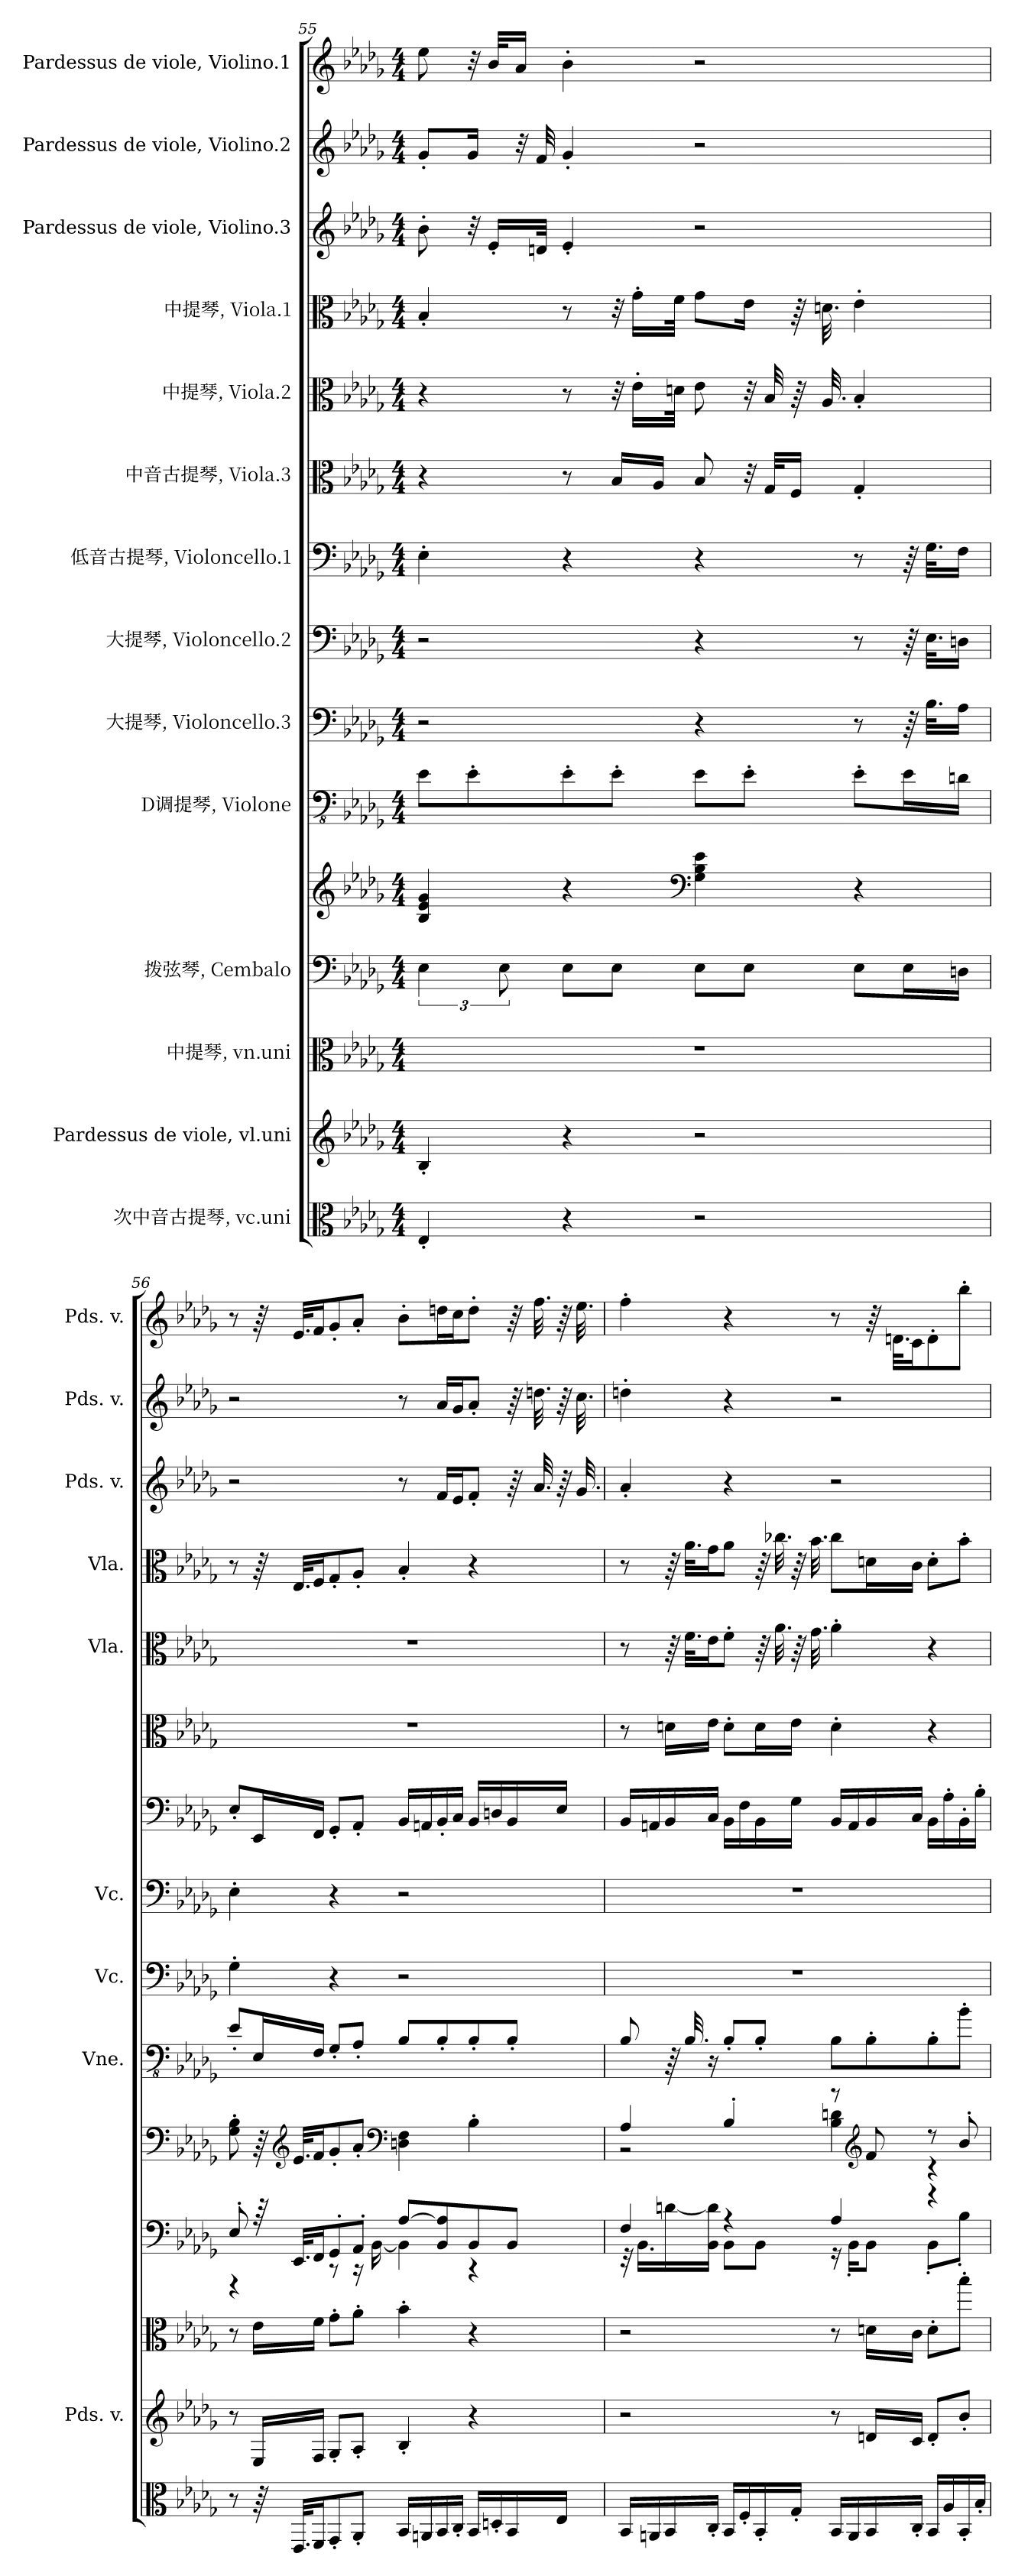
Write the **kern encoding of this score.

**kern	**kern	**kern	**kern	**kern	**kern	**kern	**kern	**kern	**kern	**kern	**kern	**kern	**kern	**kern
*part14	*part13	*part12	*part11	*part11	*part10	*part9	*part8	*part7	*part6	*part5	*part4	*part3	*part2	*part1
*staff15	*staff14	*staff13	*staff12	*staff11	*staff10	*staff9	*staff8	*staff7	*staff6	*staff5	*staff4	*staff3	*staff2	*staff1
*I"次中音古提琴, vc.uni	*I"Pardessus de viole, vl.uni	*I"中提琴, vn.uni	*I"拨弦琴, Cembalo	*	*I"D调提琴, Violone	*I"大提琴, Violoncello.3	*I"大提琴, Violoncello.2	*I"低音古提琴, Violoncello.1	*I"中音古提琴, Viola.3	*I"中提琴, Viola.2	*I"中提琴, Viola.1	*I"Pardessus de viole, Violino.3	*I"Pardessus de viole, Violino.2	*I"Pardessus de viole, Violino.1
*	*I'Pds. v.	*	*	*	*I'Vne.	*I'Vc.	*I'Vc.	*	*	*I'Vla.	*I'Vla.	*I'Pds. v.	*I'Pds. v.	*I'Pds. v.
!!LO:PB:g=z
*clefC3	*clefG2	*clefC3	*clefF4	*clefG2	*clefFv4	*clefF4	*clefF4	*clefF4	*clefC3	*clefC3	*clefC3	*clefG2	*clefG2	*clefG2
*	*	*	*	*	*ITrd7c12	*	*	*	*	*	*	*	*	*
*k[b-e-a-d-g-]	*k[b-e-a-d-g-]	*k[b-e-a-d-g-]	*k[b-e-a-d-g-]	*k[b-e-a-d-g-]	*k[b-e-a-d-g-]	*k[b-e-a-d-g-]	*k[b-e-a-d-g-]	*k[b-e-a-d-g-]	*k[b-e-a-d-g-]	*k[b-e-a-d-g-]	*k[b-e-a-d-g-]	*k[b-e-a-d-g-]	*k[b-e-a-d-g-]	*k[b-e-a-d-g-]
*M4/4	*M4/4	*M4/4	*M4/4	*M4/4	*M4/4	*M4/4	*M4/4	*M4/4	*M4/4	*M4/4	*M4/4	*M4/4	*M4/4	*M4/4
=55	=55	=55	=55	=55	=55	=55	=55	=55	=55	=55	=55	=55	=55	=55
4E-'/	4B-'/	1r	6E-\	4B-/ 4e-/ 4g-/	8EE-\L	2r	2r	4E-'\	4r	4r	4B-'/	8b-'\	8g-'/L	8ee-\
.	.	.	.	.	8EE-'\	.	.	.	.	.	.	32r	16g-/Jk	32r
.	.	.	.	.	.	.	.	.	.	.	.	16e-'/LL	.	32b-/KLL
.	.	.	12E-\	.	.	.	.	.	.	.	.	.	.	.
.	.	.	.	.	.	.	.	.	.	.	.	.	32r	16a-/JJ
.	.	.	.	.	.	.	.	.	.	.	.	32dn/JJk	32f/	.
4r	4r	.	8E-\L	4r	8EE-'\	.	.	4r	8r	8r	8r	4e-'/	4g-'/	4b-'\
.	.	.	8E-\J	.	8EE-'\J	.	.	.	16B-/LL	32r	32r	.	.	.
.	.	.	.	.	.	.	.	.	.	16e-'\LL	16g-'\LL	.	.	.
.	.	.	.	.	.	.	.	.	16A-/JJ	.	.	.	.	.
.	.	.	.	.	.	.	.	.	.	32dn\JJk	32f\JJk	.	.	.
*	*	*	*	*clefF4	*	*	*	*	*	*	*	*	*	*
2r	2r	.	8E-\L	4G-\ 4B-\ 4e-\	8EE-\L	4r	4r	4r	8B-/	8e-\	8g-\L	2r	2r	2r
.	.	.	8E-\J	.	8EE-'\J	.	.	.	32r	32r	16e-\Jk	.	.	.
.	.	.	.	.	.	.	.	.	32G-/KLL	32B-/	.	.	.	.
.	.	.	.	.	.	.	.	.	16F/JJ	64r	64r	.	.	.
.	.	.	.	.	.	.	.	.	.	32.A-/	32.dn\	.	.	.
.	.	.	8E-\L	4r	8EE-'\L	8r	8r	8r	4G-'/	4B-'/	4e-'\	.	.	.
.	.	.	16E-\L	.	16EE-\L	64r	64r	64r	.	.	.	.	.	.
.	.	.	.	.	.	32.B-\KLL	32.E-\KLL	32.G-\KLL	.	.	.	.	.	.
.	.	.	16Dn\JJ	.	16DDn\JJ	16A-\JJ	16Dn\JJ	16F\JJ	.	.	.	.	.	.
!!LO:PB:g=z
=56	=56	=56	=56	=56	=56	=56	=56	=56	=56	=56	=56	=56	=56	=56
*	*	*	*^	*	*	*	*	*	*	*	*	*	*	*
8r	8r	8r	8E-'/	4r	8G-\' 8B-\'	8EE-'/L	4G-'\	4E-'\	8E-'/L	1r	1r	8r	2r	2r	8r
64r	16E-/LL	16e-\LL	64r	.	64r	16EEE-/L	.	.	16EE-/L	.	.	64r	.	.	64r
*	*	*	*	*	*clefG2	*	*	*	*	*	*	*	*	*	*
32.EE-/KLL	.	.	32.EE-/KLL	.	32.e-/KLL	.	.	.	.	.	.	32.E-/KLL	.	.	32.e-/KLL
16FF/J	16F/JJ	16f\JJ	16FF/J	.	16f/J	16FFF/JJ	.	.	16FF/JJ	.	.	16F/J	.	.	16f/J
8GG-'/	8G-'/L	8g-'\L	8GG-'/	8r	8g-'/	8GGG-'/L	4r	4r	8GG-'/L	.	.	8G-'/	.	.	8g-'/
8AA-'/J	8A-'/J	8a-'\J	8AA-'/J	16r	8a-'/J	8AAA-'/J	.	.	8AA-'/J	.	.	8A-'/J	.	.	8a-'/J
.	.	.	.	[16BB-\	.	.	.	.	.	.	.	.	.	.	.
*	*	*	*	*	*clefF4	*	*	*	*	*	*	*	*	*	*
16BB-/LL	4B-'/	4b-'\	[8A-/L	4BB-\]	4Dn\ 4F\	8BBB-/L	2r	2r	16BB-/LL	.	.	4B-'/	8r	8r	8b-'\L
16AAn/	.	.	.	.	.	.	.	.	16AAn/	.	.	.	.	.	.
16BB-/	.	.	8BB-/ 8A-/]	.	.	8BBB-'/	.	.	16BB-'/	.	.	.	16f/LL	16a-/LL	16ddn\L
16C'/JJ	.	.	.	.	.	.	.	.	16C/JJ	.	.	.	16e-/J	16g-/J	16cc\J
16BB-/LL	4r	4r	8BB-/	4r	4B-'\	8BBB-'/	.	.	16BB-/LL	.	.	4r	8f'/J	8a-'/J	8dd'\J
16Dn'/	.	.	.	.	.	.	.	.	16Dn/	.	.	.	.	.	.
16BB-/	.	.	8BB-/J	.	.	8BBB-'/J	.	.	16BB-/	.	.	.	64r	64r	64r
.	.	.	.	.	.	.	.	.	.	.	.	.	32.a-/	32.ddn\	32.ff\
16E-/JJ	.	.	.	.	.	.	.	.	16E-/JJ	.	.	.	64r	64r	64r
.	.	.	.	.	.	.	.	.	.	.	.	.	32.g-/	32.cc\	32.ee-\
!!LO:PB:g=z
=57	=57	=57	=57	=57	=57	=57	=57	=57	=57	=57	=57	=57	=57	=57	=57
*	*	*	*	*	*^	*	*	*	*	*	*	*	*	*	*
16BB-/LL	2r	2r	4F/	32r	4A-/	2r	8BBB-/	1r	1r	16BB-/LL	8r	8r	8r	4a-'/	4ddn'\	4ff'\
.	.	.	.	16.BB-\LL	.	.	.	.	.	.	.	.	.	.	.	.
16AAn/	.	.	.	.	.	.	.	.	.	16AAn/	.	.	.	.	.	.
16BB-/	.	.	.	[16dn\	.	.	64r	.	.	16BB-/	16dn\LL	64r	64r	.	.	.
.	.	.	.	.	.	.	32.BBB-/	.	.	.	.	32.f\KLL	32.a-\KLL	.	.	.
16C'/JJ	.	.	.	16BB-\ 16d\]JJ	.	.	16r	.	.	16C/JJ	16e-\JJ	16e-\J	16g-\J	.	.	.
16BB-/LL	.	.	4r	8BB-\L	4B-'/	.	8BBB-'/L	.	.	16BB-\LL	8d'\L	8f'\J	8a-\J	4r	4r	4r
16F'/	.	.	.	.	.	.	.	.	.	16F\	.	.	.	.	.	.
16BB-'/	.	.	.	8BB-\J	.	.	8BBB-'/J	.	.	16BB-\	16d\L	64r	64r	.	.	.
.	.	.	.	.	.	.	.	.	.	.	.	32.a-\	32.cc-X\	.	.	.
16G-'/JJ	.	.	.	.	.	.	.	.	.	16G-\JJ	16e-\JJ	64r	64r	.	.	.
.	.	.	.	.	.	.	.	.	.	.	.	32.g-\	32.b-\	.	.	.
16BB-/LL	8r	8r	4A-/	16r	8r	4B-\ 4dn\	8BBB-\L	.	.	16BB-/LL	4d'\	4a-'\	8cc-\L	2r	2r	8r
16AA/	.	.	.	16BB-'\KL	.	.	.	.	.	16AA/	.	.	.	.	.	.
*	*	*	*	*	*clefG2	*	*	*	*	*	*	*	*	*	*	*
16BB-/	16dn/LL	16dn\LL	.	8BB-\J	8f/	.	8BBB-'\	.	.	16BB-/	.	.	16dn\L	.	.	64r
.	.	.	.	.	.	.	.	.	.	.	.	.	.	.	.	32.dn\KLL
16C'/JJ	16c/JJ	16c\JJ	.	.	.	.	.	.	.	16C/JJ	.	.	16c\JJ	.	.	16c\J
16BB-/LL	8d'/L	8d'\L	4r	8BB-'\L	8r	4r	8BBB-'\	.	.	16BB-\LL	4r	4r	8d'\L	.	.	8d'\
16A-/	.	.	.	.	.	.	.	.	.	16A-'\	.	.	.	.	.	.
16BB-'/	8b-'/J	8bb-'\J	.	8B-'\J	8b-'/	.	8BB-'\J	.	.	16BB-'\	.	.	8b-'\J	.	.	8bb-'\J
16B-'/JJ	.	.	.	.	.	.	.	.	.	16B-'\JJ	.	.	.	.	.	.
*	*	*	*v	*v	*	*	*	*	*	*	*	*	*	*	*	*
*	*	*	*	*v	*v	*	*	*	*	*	*	*	*	*	*
=	=	=	=	=	=	=	=	=	=	=	=	=	=	=
*-	*-	*-	*-	*-	*-	*-	*-	*-	*-	*-	*-	*-	*-	*-
